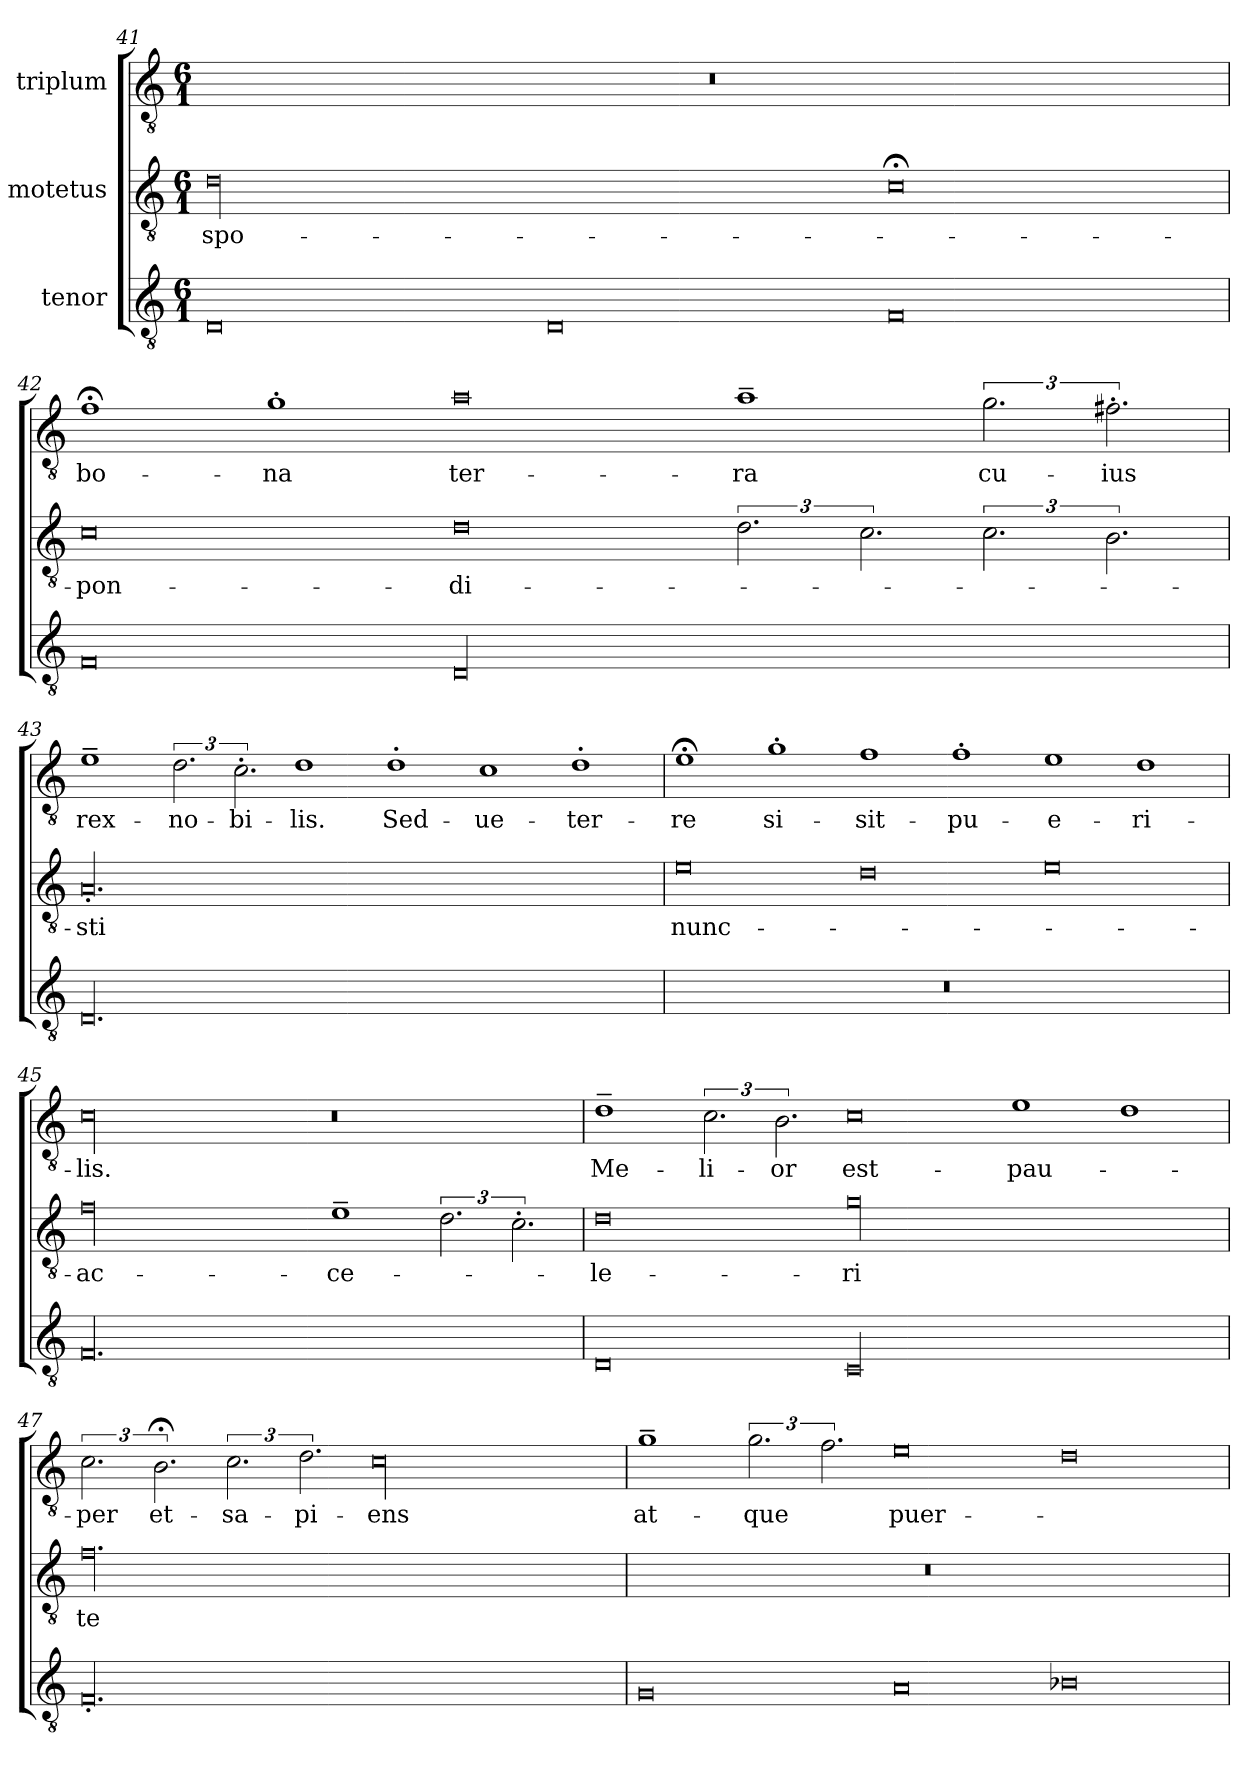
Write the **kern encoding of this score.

**kern	**kern	**text	**kern	**text
*part3	*part2	*part2	*part1	*part1
*staff3	*staff2	*staff2	*staff1	*staff1
*I"tenor	*I"motetus	*	*I"triplum	*
*clefGv2	*clefGv2	*	*clefGv2	*
*k[]	*k[]	*	*k[]	*
*C:	*C:	*	*C:	*
*M6/1	*M6/1	*	*M6/1	*
=41	=41	=41	=41	=41
0D/	00d\	spo-	00.r	.
0D/	.	.	.	.
0F/	0c;<\	.	.	.
=42	=42	=42	=42	=42
0F/	0c\	-pon-	1f;<\	bo-
.	.	.	1g'\	-na
00D/	0d\	-di-	0a\	ter-
.	3.d\	.	1a~\	-ra
.	3.c\	.	.	.
.	3.c\	.	3.g\	cu-
.	3.B\	.	3.f#X'\	-ius
=43	=43	=43	=43	=43
00.D/	00.A'/	-sti	1e~\	rex-
.	.	.	3.d\	no-
.	.	.	3.c'\	-bi-
.	.	.	1d\	-lis.
.	.	.	1d'\	Sed-
.	.	.	1c\	ue-
.	.	.	1d'\	-ter-
!!LO:PB:g=z
=44	=44	=44	=44	=44
00.r	0e\	nunc-	1e;<\	-re
.	.	.	1g'\	si-
.	0d\	.	1f\	sit-
.	.	.	1f'\	pu-
.	0e\	.	1e\	-e-
.	.	.	1d\	-ri-
=45	=45	=45	=45	=45
00.F/	00f\	ac-	00c\	-lis.
.	1e~\	-ce-	0r	.
.	3.d\	.	.	.
.	3.c'\	.	.	.
=46	=46	=46	=46	=46
0D/	0d\	-le-	1d~\	Me-
.	.	.	3.c\	-li-
.	.	.	3.B\	-or
00C/	00g\	-ri	0c\	est-
.	.	.	1e\	pau-
.	.	.	1d\	.
=47	=47	=47	=47	=47
00.F'/	00.f\	te-	3.c\	-per
.	.	.	3.B;<\	et-
.	.	.	3.c\	sa-
.	.	.	3.d\	-pi-
.	.	.	00c\	-ens
=48	=48	=48	=48	=48
0G/	00.r	.	1g~\	at-
.	.	.	3.g\	-que
.	.	.	3.f\	.
0A/	.	.	0e\	puer-
0B-X\	.	.	0d\	.
=	=	=	=	=
*-	*-	*-	*-	*-
